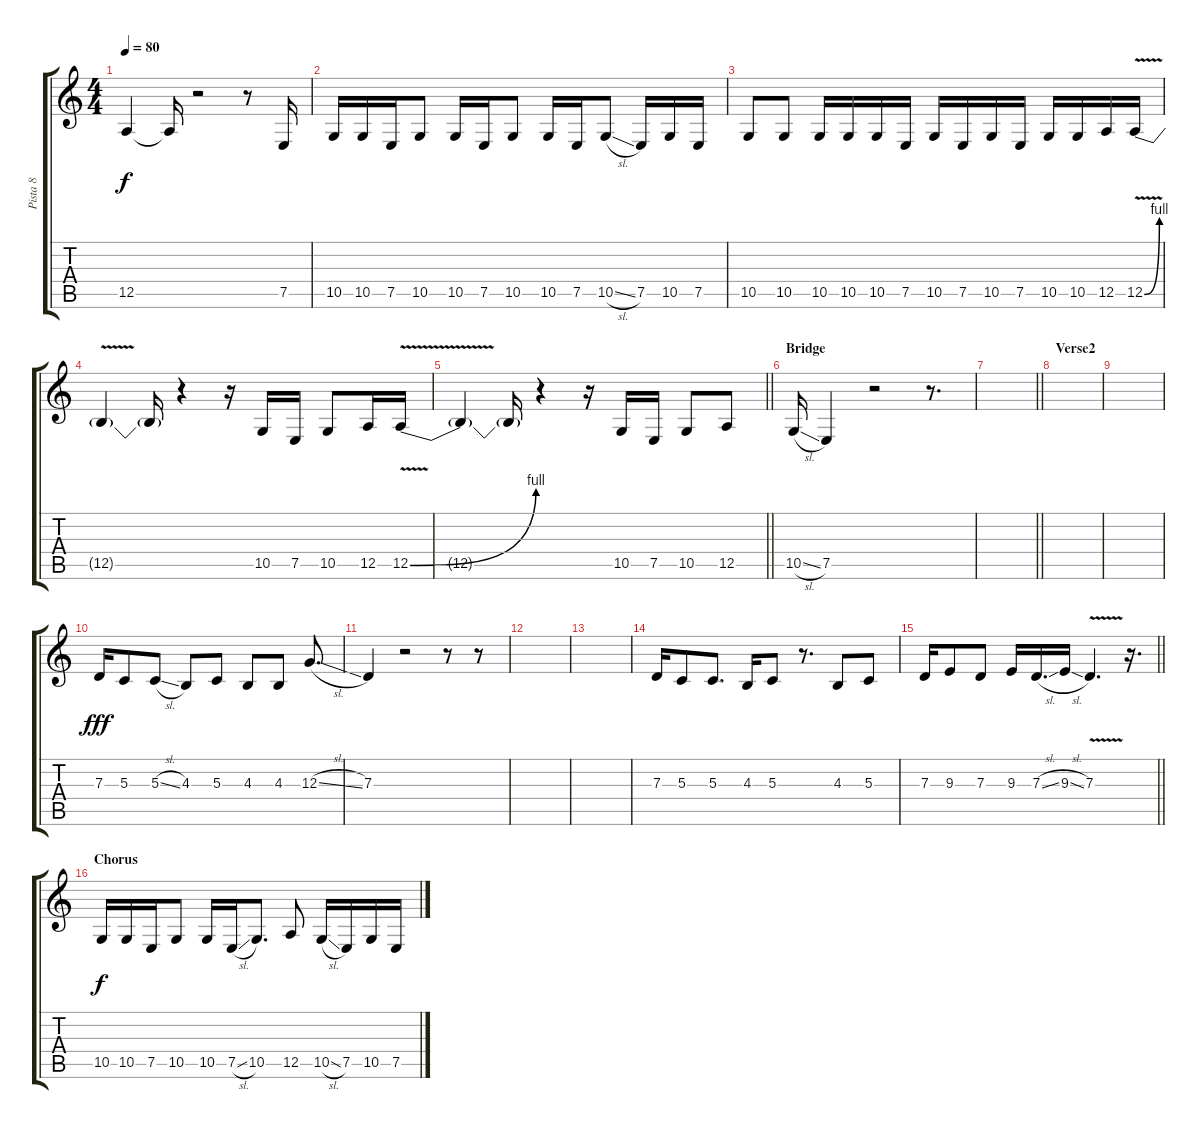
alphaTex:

\track ("Pista 8" "Pista 8") {instrument bassoon}
\staff {score tabs}
\tuning (E4 B3 G3 D3 A2 E2) {hide}
\ts (4 4)
\tempo 80
\clef g2
\ks c
12.5{t}.4{dy f} 12.5{t}.16 r.2 r.8 7.5.16 |
10.5.16 10.5.16 7.5.16 10.5.8 10.5.16 7.5.16 10.5.8 10.5.16 7.5.16 10.5{sl}.8 7.5.16 10.5.16 7.5.16 |
10.5.8 10.5.8 10.5.16 10.5.16 10.5.16 7.5.16 10.5.16 7.5.16 10.5.16 7.5.16 10.5.16 10.5.16 12.5.16 12.5{be (bend 0 0 60 4) v}.16 |
12.5{t}.4 12.5{t}.16 r.4 r.16 10.5.16 7.5.16 10.5.8 12.5.16 12.5{be (bend 0 0 60 4) v}.16 |
\barLineRight lightlight
12.5{t}.4 12.5{t}.16 r.4 r.16 10.5.16 7.5.16 10.5.8 12.5.8 |
\section ("" "Bridge")
10.5{sl}.16 7.5.4 r.2 r.8{d} |
\barLineRight lightlight
|
\section ("" "Verse2")
|
|
7.3.16{dy fff} 5.3.8 5.3{sl}.8 4.3.8 5.3.8 4.3.8 4.3.8 12.3{sl}.8{d} |
7.3.4 r.2 r.8 r.8 |
|
|
7.3.16 5.3.8 5.3.8{d} 4.3.16 5.3.8 r.8{d} 4.3.8 5.3.8 |
\barLineRight lightlight
7.3.16 9.3.8 7.3.8 9.3.16 7.3{sl}.16{d} 9.3{sl}.16 7.3{v}.4{d} r.16{d} |
\section ("" "Chorus")
10.5.16{dy f} 10.5.16 7.5.16 10.5.8 10.5.16 7.5{sl}.16 10.5.8{d} 12.5.8 10.5{sl}.16 7.5.16 10.5.16 7.5.16
